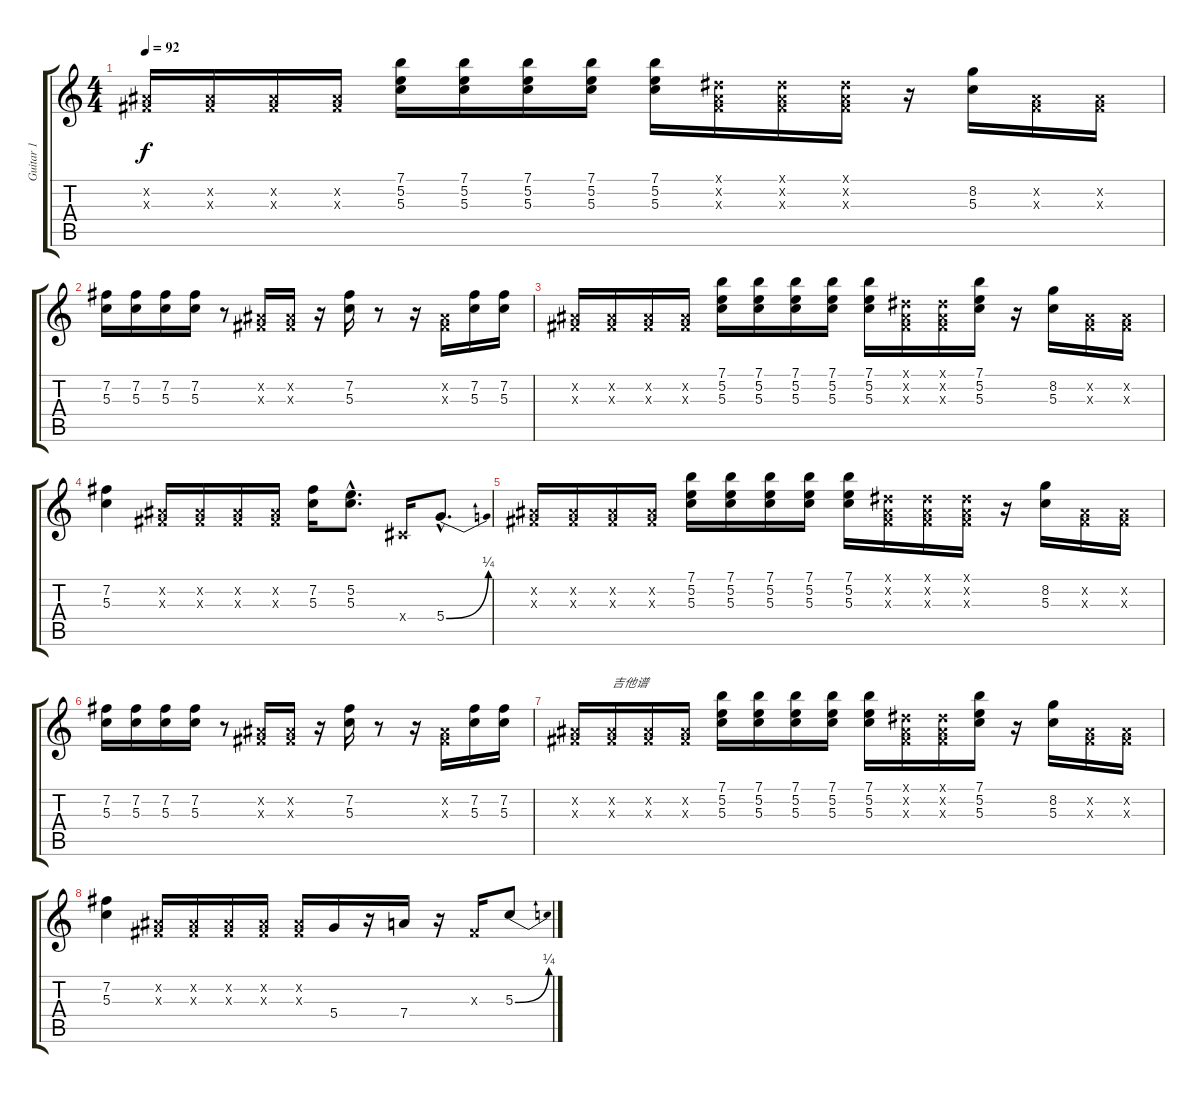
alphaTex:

\track ("Guitar 1" "Guitar 1") {instrument overdrivenguitar}
\staff {score tabs}
\tuning (E4 B3 G3 D3 A2 E2) {hide}
\ts (4 4)
\tempo 92
\clef g2
\ks c
(-1.2{x} -1.3{x}).16{dy f} (-1.2{x} -1.3{x}).16 (-1.2{x} -1.3{x}).16 (-1.2{x} -1.3{x}).16 (7.1 5.2 5.3).16 (7.1 5.2 5.3).16 (7.1 5.2 5.3).16 (7.1 5.2 5.3).16 (7.1 5.2 5.3).16 (-1.1{x} -1.2{x} -1.3{x}).16 (-1.1{x} -1.2{x} -1.3{x}).16 (-1.1{x} -1.2{x} -1.3{x}).16 r.16 (8.2 5.3).16 (-1.2{x} -1.3{x}).16 (-1.2{x} -1.3{x}).16 |
(7.2 5.3).16 (7.2 5.3).16 (7.2 5.3).16 (7.2 5.3).16 r.8 (-1.2{x} -1.3{x}).16 (-1.2{x} -1.3{x}).16 r.16 (7.2 5.3).16 r.8 r.16 (-1.2{x} -1.3{x}).16 (7.2 5.3).16 (7.2 5.3).16 |
(-1.2{x} -1.3{x}).16 (-1.2{x} -1.3{x}).16 (-1.2{x} -1.3{x}).16 (-1.2{x} -1.3{x}).16 (7.1 5.2 5.3).16 (7.1 5.2 5.3).16 (7.1 5.2 5.3).16 (7.1 5.2 5.3).16 (7.1 5.2 5.3).16 (-1.1{x} -1.2{x} -1.3{x}).16 (-1.1{x} -1.2{x} -1.3{x}).16 (7.1 5.2 5.3).16 r.16 (8.2 5.3).16 (-1.2{x} -1.3{x}).16 (-1.2{x} -1.3{x}).16 |
(7.2 5.3).4 (-1.2{x} -1.3{x}).16 (-1.2{x} -1.3{x}).16 (-1.2{x} -1.3{x}).16 (-1.2{x} -1.3{x}).16 (7.2 5.3).16 (5.2{hac} 5.3{hac}).8{d} -1.4{x}.16 5.4{be (bend 0 0 60 1) hac}.8{d} |
(-1.2{x} -1.3{x}).16 (-1.2{x} -1.3{x}).16 (-1.2{x} -1.3{x}).16 (-1.2{x} -1.3{x}).16 (7.1 5.2 5.3).16 (7.1 5.2 5.3).16 (7.1 5.2 5.3).16 (7.1 5.2 5.3).16 (7.1 5.2 5.3).16 (-1.1{x} -1.2{x} -1.3{x}).16 (-1.1{x} -1.2{x} -1.3{x}).16 (-1.1{x} -1.2{x} -1.3{x}).16 r.16 (8.2 5.3).16 (-1.2{x} -1.3{x}).16 (-1.2{x} -1.3{x}).16 |
(7.2 5.3).16 (7.2 5.3).16 (7.2 5.3).16 (7.2 5.3).16 r.8 (-1.2{x} -1.3{x}).16 (-1.2{x} -1.3{x}).16 r.16 (7.2 5.3).16 r.8 r.16 (-1.2{x} -1.3{x}).16 (7.2 5.3).16 (7.2 5.3).16 |
(-1.2{x} -1.3{x}).16 (-1.2{x} -1.3{x}).16{txt "吉他谱"} (-1.2{x} -1.3{x}).16 (-1.2{x} -1.3{x}).16 (7.1 5.2 5.3).16 (7.1 5.2 5.3).16 (7.1 5.2 5.3).16 (7.1 5.2 5.3).16 (7.1 5.2 5.3).16 (-1.1{x} -1.2{x} -1.3{x}).16 (-1.1{x} -1.2{x} -1.3{x}).16 (7.1 5.2 5.3).16 r.16 (8.2 5.3).16 (-1.2{x} -1.3{x}).16 (-1.2{x} -1.3{x}).16 |
(7.2 5.3).4 (-1.2{x} -1.3{x}).16 (-1.2{x} -1.3{x}).16 (-1.2{x} -1.3{x}).16 (-1.2{x} -1.3{x}).16 (-1.2{x} -1.3{x}).16 5.4.16 r.16 7.4.16 r.16 -1.3{x}.16 5.3{be (bend 0 0 60 1)}.8
